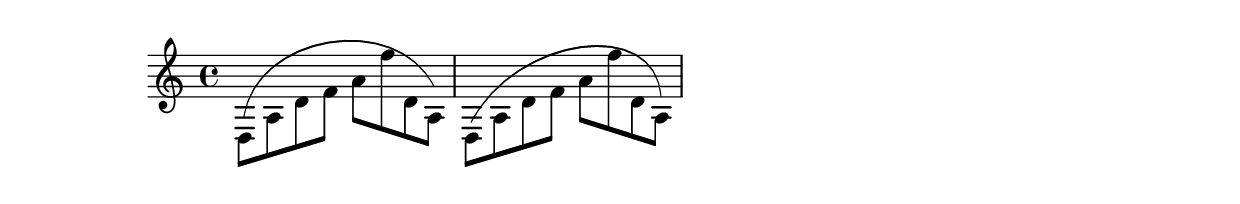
%% DO NOT EDIT this file manually; it is automatically
%% generated from LSR http://lsr.dsi.unimi.it
%% Make any changes in LSR itself, or in Documentation/snippets/new/ ,
%% and then run scripts/auxiliar/makelsr.py
%%
%% This file is in the public domain.
\version "2.17.25"

\header {
  lsrtags = "expressive-marks, tweaks-and-overrides"

  texidoc = "
Slurs can be made asymmetric to match an asymmetric pattern of notes
better.

"
  doctitle = "Asymmetric slurs"
} % begin verbatim


slurNotes = { d,8( a' d f a f' d, a) }

\relative c' {
  \stemDown
  \slurUp
  \slurNotes
  \once \override Slur.eccentricity = #3.0
  \slurNotes
}
